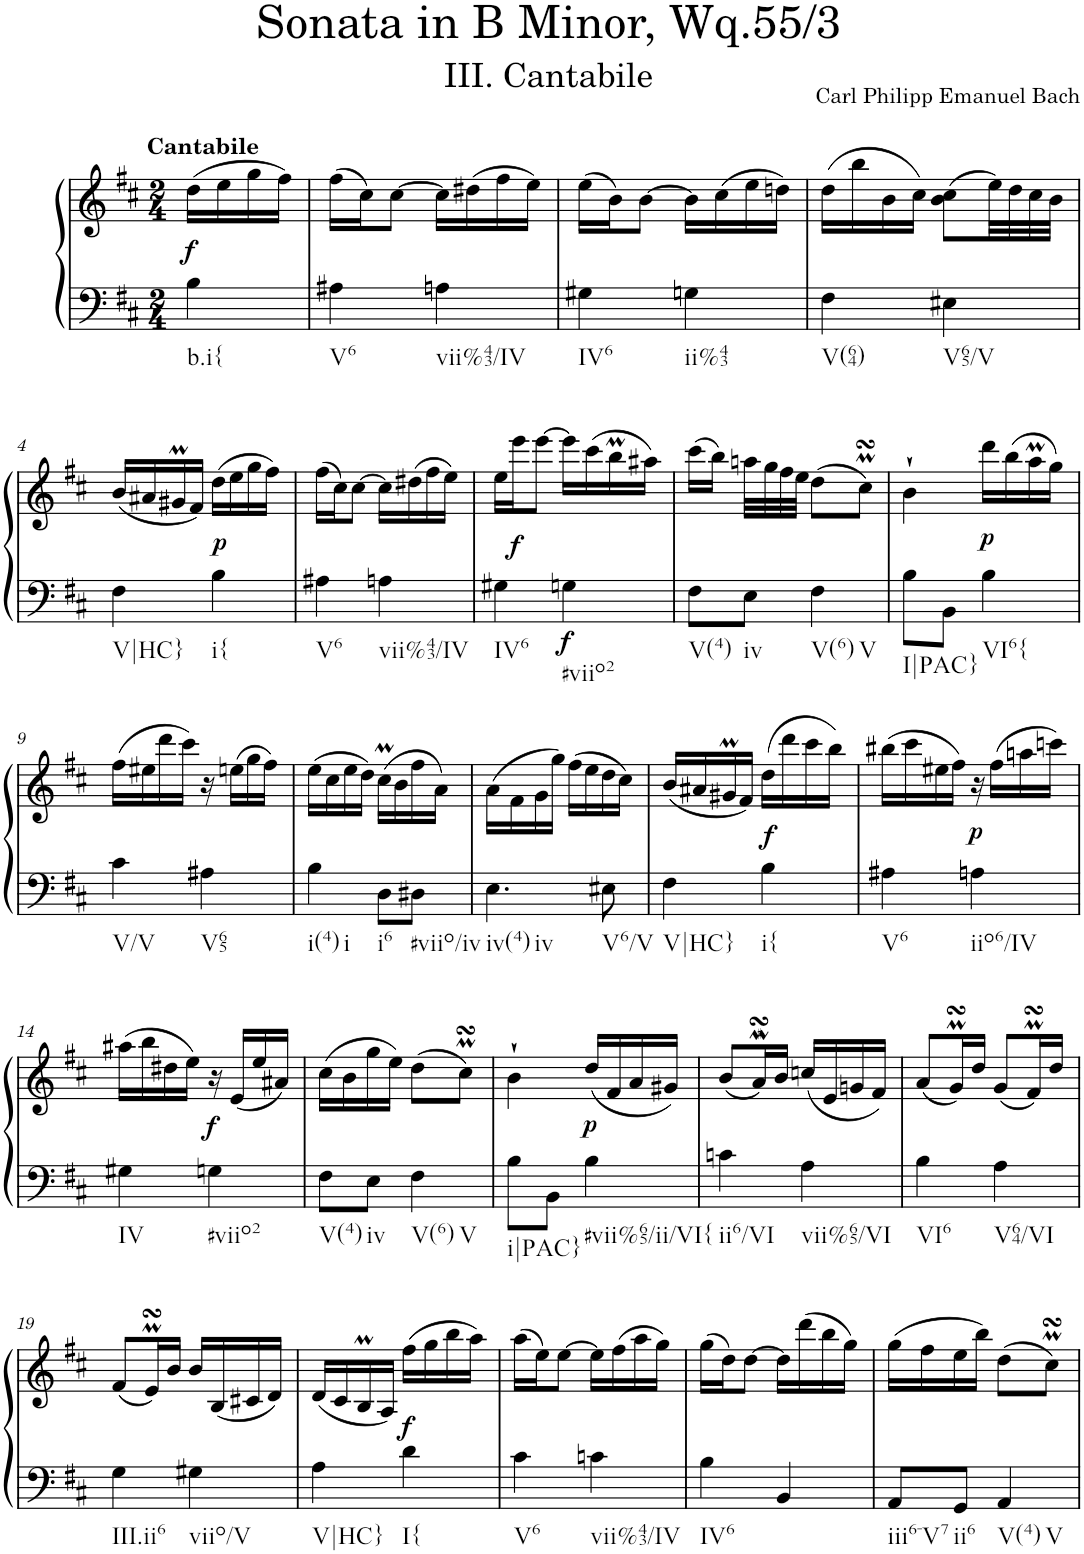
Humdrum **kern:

**kern	**kern	**dynam
*part1	*part1	*part1
*staff2	*staff1	*staff1/2
*I"Harpsichord	*	*
*I'Hch.	*	*
*clefF4	*clefG2	*
*k[f#c#]	*k[f#c#]	*
*b:	*b:	*
*M2/4	*M2/4	*
=	=	=
!	!LO:TX:a:B:t=Cantabile	!
!LO:TX:b:t=b.i{	!	!
!	!	!LO:DY:b
4B\	(>16dd\LL	f
.	16ee\	.
.	16gg\	.
.	16ff#\JJ)	.
=1	=1	=1
!LO:TX:b:t=V6	!	!
4A#X\	(>16ff#\LL	.
.	16cc#\J)	.
.	[8cc#\J	.
!LO:TX:b:t=vii%43/IV	!	!
4An\	16cc#\LL]	.
.	(>16dd#X\	.
.	16ff#\	.
.	16ee\JJ)	.
=2	=2	=2
!LO:TX:b:t=IV6	!	!
4G#X\	(>16ee\LL	.
.	16b\J)	.
.	[8b\J	.
!LO:TX:b:t=ii%43	!	!
4Gn\	16b\LL]	.
.	(>16cc#\	.
.	16ee\	.
.	16ddn\JJ)	.
=3	=3	=3
!LO:TX:b:t=V(64)	!	!
4F#\	(>16dd\LL	.
.	16bb\	.
.	16b\	.
.	16cc#\JJ)	.
!LO:TX:b:t=V65/V	!	!
4E#X\	(>8b\ 8cc#\L	.
.	32ee\LL)	.
.	32dd\	.
.	32cc#\	.
.	32b\JJJ	.
!!LO:LB:g=z
=4	=4	=4
!LO:TX:b:t=V|HC}	!	!
4F#\	(<16b/LL	.
.	16a#X/	.
.	16g#Xm/	.
.	16f#/JJ)	.
!LO:TX:b:t=i{	!	!
!	!	!LO:DY:b
4B\	(>16dd\LL	p
.	16ee\	.
.	16gg\	.
.	16ff#\JJ)	.
=5	=5	=5
!LO:TX:b:t=V6	!	!
4A#X\	(>16ff#\LL	.
.	16cc#\J)	.
.	[8cc#\J	.
!LO:TX:b:t=vii%43/IV	!	!
4An\	16cc#\LL]	.
.	(>16dd#X\	.
.	16ff#\	.
.	16ee\JJ)	.
=6	=6	=6
!LO:TX:b:t=IV6	!	!
4G#X\	16ee\LL	.
!	!	!LO:DY:b
.	16eee\J	f
.	[8eee\J	.
!LO:TX:b:t=#viio2	!	!
!	!	!LO:DY:b=2
4Gn\	16eee\LL]	f
.	(>16ccc#\	.
.	16bbM\	.
.	16aa#X\JJ)	.
=7	=7	=7
!LO:TX:b:t=V(4)	!	!
8F#\L	(>16ccc#\LL	.
.	16bb\JJ)	.
!LO:TX:b:t=iv	!	!
8E\J	32aan\LLL	.
.	32gg\	.
.	32ff#\	.
.	32ee\JJJ	.
!LO:TX:b:t=V(6)	!	!
!LO:TX:b:t=V	!	!
4F#\	(>8dd\L	.
.	8cc#sSsSm\J)	.
=8	=8	=8
!LO:TX:b:t=I|PAC}	!	!
8B\L	4b`\	.
8BB\J	.	.
!LO:TX:b:t=VI6{	!	!
!	!	!LO:DY:b
4B\	16ddd\LL	p
.	(>16bb\	.
.	16aaM\	.
.	16gg\JJ)	.
!!LO:LB:g=z
=9	=9	=9
!LO:TX:b:t=V/V	!	!
4c#\	(>16ff#\LL	.
.	16ee#X\	.
.	16ddd\	.
.	16ccc#\JJ)	.
!LO:TX:b:t=V65	!	!
4A#X\	16r	.
.	(>16een\LL	.
.	16gg\	.
.	16ff#\JJ)	.
=10	=10	=10
!LO:TX:b:t=i(4)	!	!
!LO:TX:b:t=i	!	!
4B\	(>16ee\LL	.
.	16cc#\	.
.	16ee\	.
.	16dd\JJ)	.
!LO:TX:b:t=i6	!	!
8D\L	(>16cc#m\LL	.
.	16b\	.
!LO:TX:b:t=#viio/iv	!	!
8D#X\J	16ff#\	.
.	16a\JJ)	.
=11	=11	=11
!LO:TX:b:t=iv(4)	!	!
!LO:TX:b:t=iv	!	!
4.E\	(>16a\LL	.
.	16f#\	.
.	16g\	.
.	16gg\JJ)	.
.	(>16ff#\LL	.
.	16ee\	.
!LO:TX:b:t=V6/V	!	!
8E#X\	16dd\	.
.	16cc#\JJ)	.
=12	=12	=12
!LO:TX:b:t=V|HC}	!	!
4F#\	(<16b/LL	.
.	16a#X/	.
.	16g#Xm/	.
.	16f#/JJ)	.
!LO:TX:b:t=i{	!	!
!	!	!LO:DY:b
4B\	(>16dd\LL	f
.	16ddd\	.
.	16ccc#\	.
.	16bb\JJ)	.
=13	=13	=13
!LO:TX:b:t=V6	!	!
4A#X\	(>16bb#X\LL	.
.	16ccc#\	.
.	16ee#X\	.
.	16ff#\JJ)	.
!LO:TX:b:t=iio6/IV	!	!
!	!	!LO:DY:b
4An\	16r	p
.	(>16ff#\LL	.
.	16aan\	.
.	16cccn\JJ)	.
!!LO:LB:g=z
=14	=14	=14
!LO:TX:b:t=IV	!	!
4G#X\	(>16aa#X\LL	.
.	16bb\	.
.	16dd#X\	.
.	16ee\JJ)	.
!LO:TX:b:t=#viio2	!	!
!	!	!LO:DY:b
4Gn\	16r	f
.	(<16e/LL	.
.	16ee/	.
.	16a#X/JJ)	.
=15	=15	=15
!LO:TX:b:t=V(4)	!	!
8F#\L	(>16cc#\LL	.
.	16b\	.
!LO:TX:b:t=iv	!	!
8E\J	16gg\	.
.	16ee\JJ)	.
!LO:TX:b:t=V(6)	!	!
!LO:TX:b:t=V	!	!
4F#\	(>8dd\L	.
.	8cc#msSsS\J)	.
=16	=16	=16
!LO:TX:b:t=i|PAC}	!	!
8B\L	4b`\	.
8BB\J	.	.
!LO:TX:b:t=#vii%65/ii/VI{	!	!
!	!	!LO:DY:b
4B\	(<16dd/LL	p
.	16f#/	.
.	16a/	.
.	16g#X/JJ)	.
=17	=17	=17
!LO:TX:b:t=ii6/VI	!	!
4cn\	(<8b/L	.
.	16aMsSSS/L)	.
.	16b/JJ	.
!LO:TX:b:t=vii%65/VI	!	!
4A\	(<16ccn/LL	.
.	16e/	.
.	16gn/	.
.	16f#/JJ)	.
=18	=18	=18
!LO:TX:b:t=VI6	!	!
4B\	(<8a/L	.
.	16gsSSsM/L)	.
.	16dd/JJ	.
!LO:TX:b:t=V64/VI	!	!
4A\	(<8g/L	.
.	16f#msSsS/L)	.
.	16dd/JJ	.
!!LO:LB:g=z
=19	=19	=19
!LO:TX:b:t=III.ii6	!	!
4G\	(<8f#/L	.
.	16eMsSSS/L)	.
.	16b/JJ	.
!LO:TX:b:t=viio/V	!	!
4G#X\	16b/LL	.
.	(<16B/	.
.	16c#X/	.
.	16d/JJ)	.
=20	=20	=20
!LO:TX:b:t=V|HC}	!	!
4A\	(<16d/LL	.
.	16c#/	.
.	16BM/	.
.	16A/JJ)	.
!LO:TX:b:t=I{	!	!
!	!	!LO:DY:b
4d\	(>16ff#\LL	f
.	16gg\	.
.	16bb\	.
.	16aa\JJ)	.
=21	=21	=21
!LO:TX:b:t=V6	!	!
4c#\	(>16aa\LL	.
.	16ee\J)	.
.	[8ee\J	.
!LO:TX:b:t=vii%43/IV	!	!
4cn\	16ee\LL]	.
.	(>16ff#\	.
.	16aa\	.
.	16gg\JJ)	.
=22	=22	=22
!LO:TX:b:t=IV6	!	!
4B\	(>16gg\LL	.
.	16dd\J)	.
.	[8dd\J	.
4BB/	16dd\LL]	.
.	(>16ddd\	.
.	16bb\	.
.	16gg\JJ)	.
=23	=23	=23
!LO:TX:b:t=iii6-V7	!	!
8AA/L	(>16gg\LL	.
.	16ff#\	.
!LO:TX:b:t=ii6	!	!
8GG/J	16ee\	.
.	16bb\JJ)	.
!LO:TX:b:t=V(4)	!	!
!LO:TX:b:t=V	!	!
4AA/	(>8dd\L	.
.	8cc#msSsS\J)	.
=	=	=
*-	*-	*-
